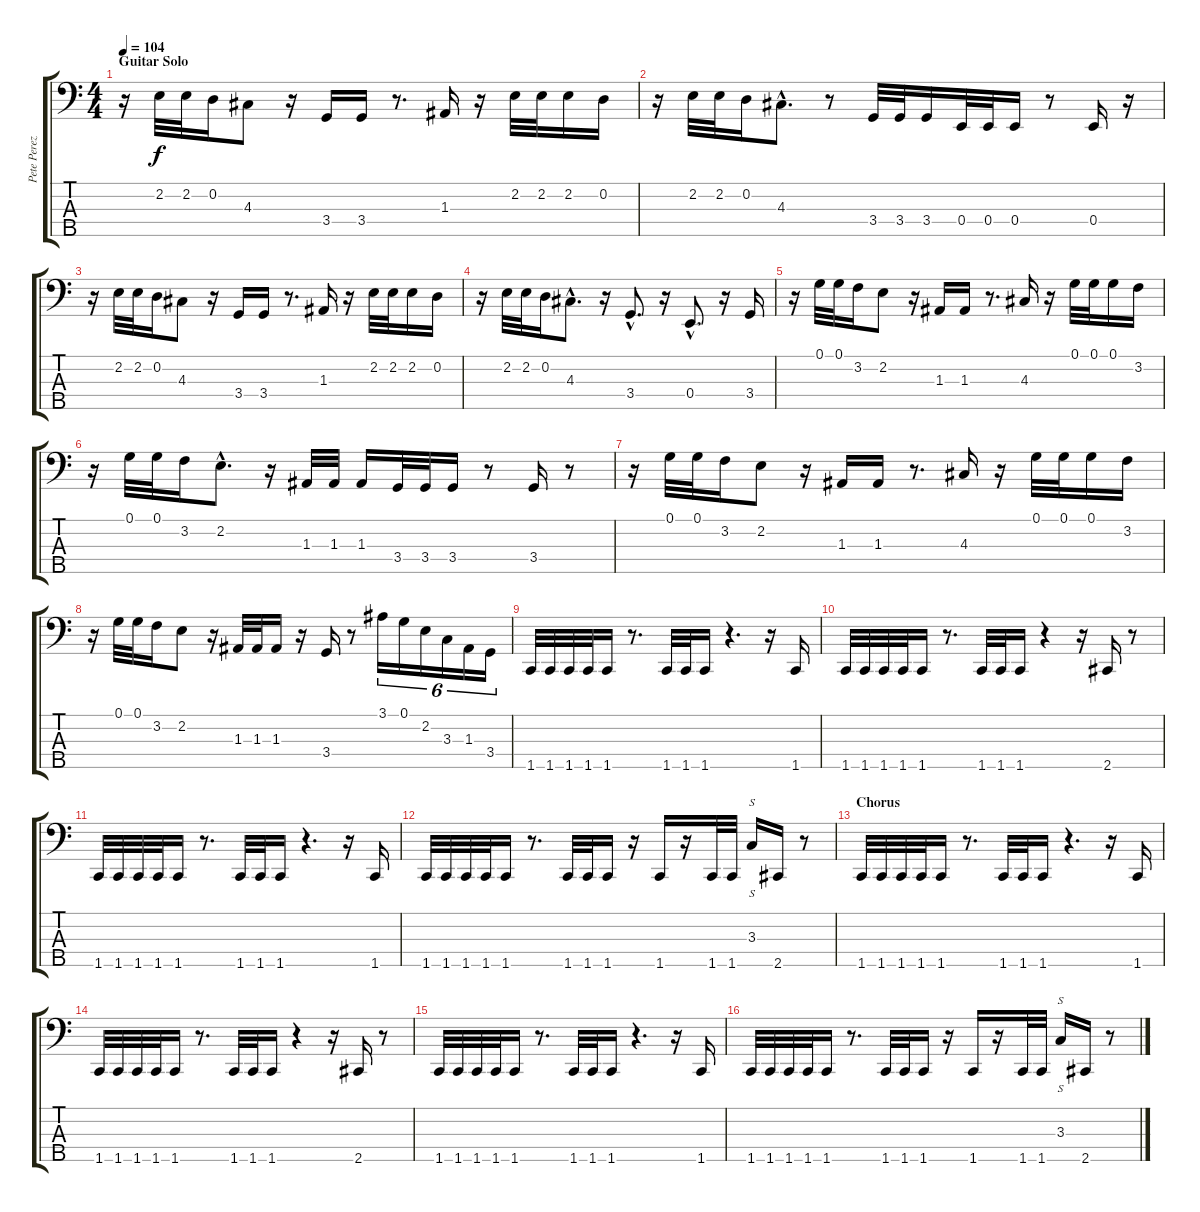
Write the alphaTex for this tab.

\track ("Pete Perez" "Pete Perez") {instrument electricbassfinger}
\staff {score tabs}
\tuning (G2 D2 A1 E1 B0) {hide}
\ts (4 4)
\section ("" "Guitar Solo")
\tempo 104
\clef f4
\ks c
r.16{dy f} 2.2.32 2.2.32 0.2.16 4.3.8 r.16 3.4.16 3.4.16 r.8{d} 1.3.16 r.16 2.2.32 2.2.32 2.2.16 0.2.16 |
r.16 2.2.32 2.2.32 0.2.16 4.3{hac}.8{d} r.8 3.4.32 3.4.32 3.4.16 0.4.32 0.4.32 0.4.16 r.8 0.4.16 r.16 |
r.16 2.2.32 2.2.32 0.2.16 4.3.8 r.16 3.4.16 3.4.16 r.8{d} 1.3.16 r.16 2.2.32 2.2.32 2.2.16 0.2.16 |
r.16 2.2.32 2.2.32 0.2.16 4.3{hac}.8{d} r.16 3.4{hac}.8{d} r.16 0.4{hac}.8{d} r.16 3.4.16 |
r.16 0.1.32 0.1.32 3.2.16 2.2.8 r.16 1.3.16 1.3.16 r.8{d} 4.3.16 r.16 0.1.32 0.1.32 0.1.16 3.2.16 |
r.16 0.1.32 0.1.32 3.2.16 2.2{hac}.8{d} r.16 1.3.32 1.3.32 1.3.16 3.4.32 3.4.32 3.4.16 r.8 3.4.16 r.8 |
r.16 0.1.32 0.1.32 3.2.16 2.2.8 r.16 1.3.16 1.3.16 r.8{d} 4.3.16 r.16 0.1.32 0.1.32 0.1.16 3.2.16 |
r.16 0.1.32 0.1.32 3.2.16 2.2.8 r.16 1.3.32 1.3.32 1.3.16 r.16 3.4.16 r.8 3.1.16{tu (6 4)} 0.1.16{tu (6 4)} 2.2.16{tu (6 4)} 3.3.16{tu (6 4)} 1.3.16{tu (6 4)} 3.4.16{tu (6 4)} |
1.5.32 1.5.32 1.5.32 1.5.32 1.5.16 r.8{d} 1.5.32 1.5.32 1.5.16 r.4{d} r.16 1.5.16 |
1.5.32 1.5.32 1.5.32 1.5.32 1.5.16 r.8{d} 1.5.32 1.5.32 1.5.16 r.4 r.16 2.5.16 r.8 |
1.5.32 1.5.32 1.5.32 1.5.32 1.5.16 r.8{d} 1.5.32 1.5.32 1.5.16 r.4{d} r.16 1.5.16 |
1.5.32 1.5.32 1.5.32 1.5.32 1.5.16 r.8{d} 1.5.32 1.5.32 1.5.16 r.16 1.5.16 r.16 1.5.32 1.5.32 3.3.16{s} 2.5.16 r.8 |
\section ("" "Chorus")
1.5.32 1.5.32 1.5.32 1.5.32 1.5.16 r.8{d} 1.5.32 1.5.32 1.5.16 r.4{d} r.16 1.5.16 |
1.5.32 1.5.32 1.5.32 1.5.32 1.5.16 r.8{d} 1.5.32 1.5.32 1.5.16 r.4 r.16 2.5.16 r.8 |
1.5.32 1.5.32 1.5.32 1.5.32 1.5.16 r.8{d} 1.5.32 1.5.32 1.5.16 r.4{d} r.16 1.5.16 |
1.5.32 1.5.32 1.5.32 1.5.32 1.5.16 r.8{d} 1.5.32 1.5.32 1.5.16 r.16 1.5.16 r.16 1.5.32 1.5.32 3.3.16{s} 2.5.16 r.8
